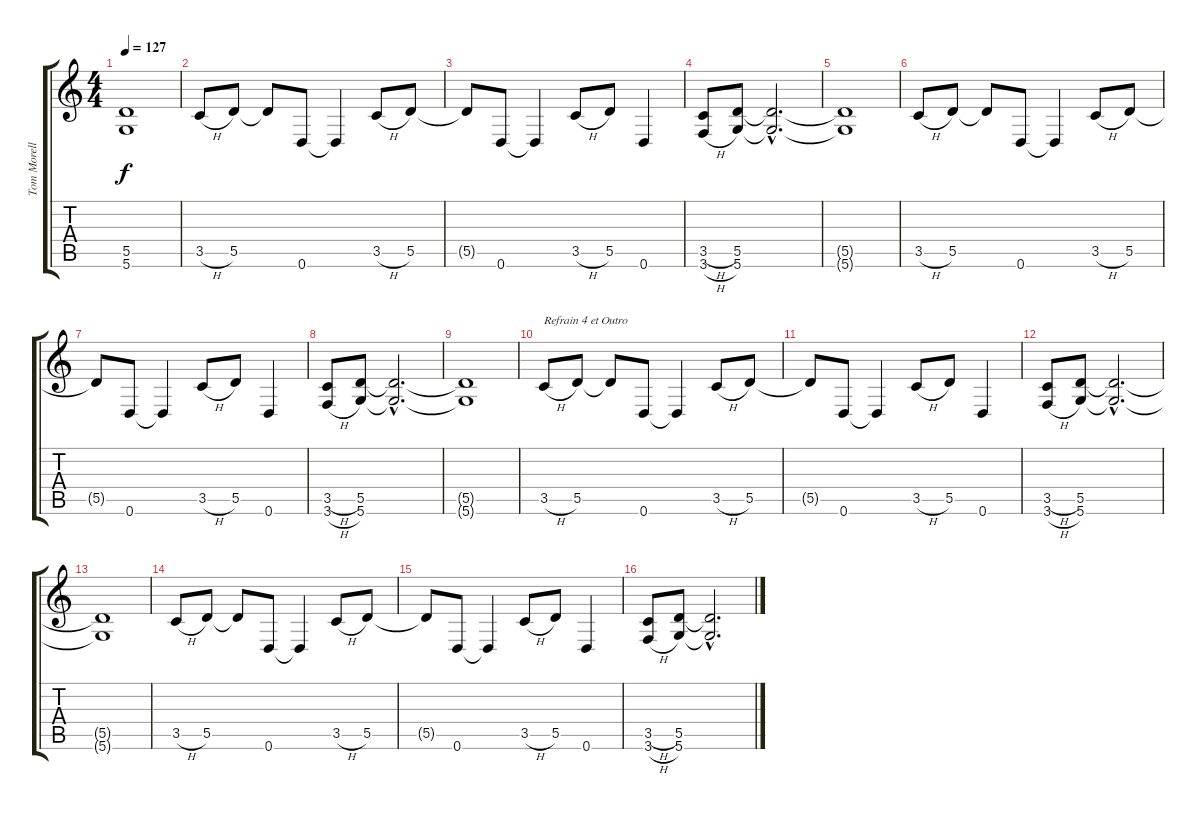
\track ("Tom Morello" "Tom Morell") {instrument distortionguitar}
\staff {score tabs}
\tuning (E4 B3 G3 D3 A2 D2) {hide}
\ts (4 4)
\tempo 127
\clef g2
\ks c
(5.5{t} 5.6{t}).1{dy f} |
3.5{h}.8 5.5.8 5.5{t}.8 0.6.8 0.6{t}.4 3.5{h}.8 5.5.8 |
5.5{t}.8 0.6.8 0.6{t}.4 3.5{h}.8 5.5.8 0.6.4 |
(3.5{h} 3.6{h}).8 (5.5 5.6).8 (5.5{hac t} 5.6{hac t}).2{d} |
(5.5{t} 5.6{t}).1 |
3.5{h}.8 5.5.8 5.5{t}.8 0.6.8 0.6{t}.4 3.5{h}.8 5.5.8 |
5.5{t}.8 0.6.8 0.6{t}.4 3.5{h}.8 5.5.8 0.6.4 |
(3.5{h} 3.6{h}).8 (5.5 5.6).8 (5.5{hac t} 5.6{hac t}).2{d} |
(5.5{t} 5.6{t}).1 |
3.5{h}.8{txt "Refrain 4 et Outro"} 5.5.8 5.5{t}.8 0.6.8 0.6{t}.4 3.5{h}.8 5.5.8 |
5.5{t}.8 0.6.8 0.6{t}.4 3.5{h}.8 5.5.8 0.6.4 |
(3.5{h} 3.6{h}).8 (5.5 5.6).8 (5.5{hac t} 5.6{hac t}).2{d} |
(5.5{t} 5.6{t}).1 |
3.5{h}.8 5.5.8 5.5{t}.8 0.6.8 0.6{t}.4 3.5{h}.8 5.5.8 |
5.5{t}.8 0.6.8 0.6{t}.4 3.5{h}.8 5.5.8 0.6.4 |
(3.5{h} 3.6{h}).8 (5.5 5.6).8 (5.5{hac t} 5.6{hac t}).2{d}
